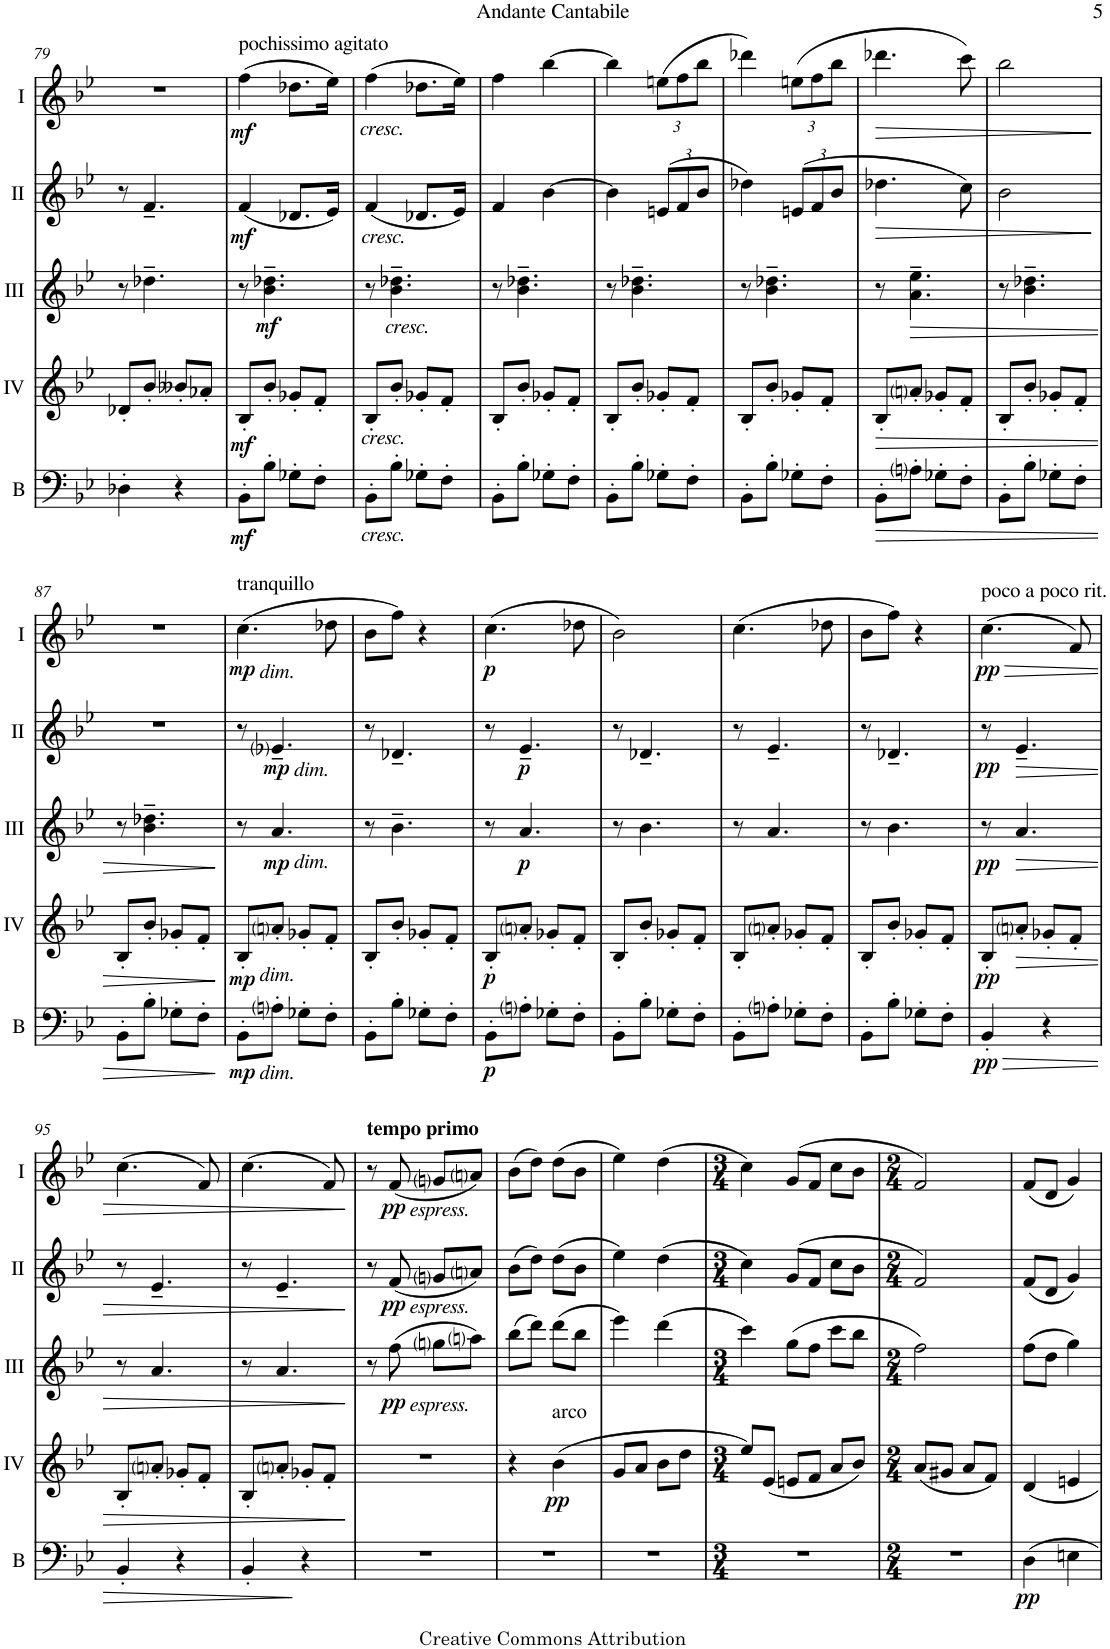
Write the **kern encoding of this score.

**kern	**dynam	**kern	**dynam	**kern	**dynam	**kern	**dynam	**kern	**dynam
*part5	*part5	*part4	*part4	*part3	*part3	*part2	*part2	*part1	*part1
*staff5	*staff5	*staff4	*staff4	*staff3	*staff3	*staff2	*staff2	*staff1	*staff1
*I"Bass	*	*I"Acc. 4	*	*I"Acc. 3	*	*I"Acc. 2	*	*I"Acc. 1	*
*I'B	*	*	*	*	*	*	*	*	*
!!LO:PB:g=z
*clefF4	*	*clefG2	*	*clefG2	*	*clefG2	*	*clefG2	*
*Trd7c12	*	*Trd7c12	*	*Trd7c12	*	*	*	*	*
*k[b-e-]	*	*k[b-e-]	*	*k[b-e-]	*	*k[b-e-]	*	*k[b-e-]	*
*M2/4	*	*M2/4	*	*M2/4	*	*M2/4	*	*M2/4	*
=79	=79	=79	=79	=79	=79	=79	=79	=79	=79
4D-X'\	.	8d-X'/L	.	8r	.	8r	.	2r	.
.	.	8b-'/J	.	4.dd-X~\	.	4.f~/	.	.	.
4r	.	8b--X'/L	.	.	.	.	.	.	.
.	.	8a-X'/J	.	.	.	.	.	.	.
=80	=80	=80	=80	=80	=80	=80	=80	=80	=80
!	!	!	!	!	!	!	!	!LO:TX:a:t=pochissimo agitato	!
!	!LO:DY:b	!	!LO:DY:b	!	!	!	!LO:DY:b	!	!LO:DY:b
8BB-'\L	mf	8B-'/L	mf	8r	.	(4f/	mf	(4ff\	mf
!	!	!	!	!	!LO:DY:b	!	!	!	!
8B-'\J	.	8b-'/J	.	4.b-\~ 4.dd-X\~	mf	.	.	.	.
8G-X'\L	.	8g-X'/L	.	.	.	8.d-X/L	.	8.dd-X\L	.
8F'\J	.	8f'/J	.	.	.	.	.	.	.
.	.	.	.	.	.	16e-/Jk)	.	16ee-\Jk)	.
=81	=81	=81	=81	=81	=81	=81	=81	=81	=81
!	!	!	!	!	!	!	!	!LO:TX:b:i:t=cresc.	!
!	!	!	!	!	!	!LO:TX:b:i:t=cresc.	!	!	!
!	!	!LO:TX:b:i:t=cresc.	!	!	!	!	!	!	!
!LO:TX:b:i:t=cresc.	!	!	!	!	!	!	!	!	!
8BB-'\L	.	8B-'/L	.	8r	.	(4f/	.	(4ff\	.
!	!	!	!	!LO:TX:b:i:t=cresc.	!	!	!	!	!
8B-'\J	.	8b-'/J	.	4.b-\~ 4.dd-X\~	.	.	.	.	.
8G-X'\L	.	8g-X'/L	.	.	.	8.d-X/L	.	8.dd-X\L	.
8F'\J	.	8f'/J	.	.	.	.	.	.	.
.	.	.	.	.	.	16e-/Jk)	.	16ee-\Jk)	.
=82	=82	=82	=82	=82	=82	=82	=82	=82	=82
8BB-'\L	.	8B-'/L	.	8r	.	4f/	.	4ff\	.
8B-'\J	.	8b-'/J	.	4.b-\~ 4.dd-X\~	.	.	.	.	.
8G-X'\L	.	8g-X'/L	.	.	.	[4b-\	.	[4bb-\	.
8F'\J	.	8f'/J	.	.	.	.	.	.	.
=83	=83	=83	=83	=83	=83	=83	=83	=83	=83
8BB-'\L	.	8B-'/L	.	8r	.	4b-\]	.	4bb-\]	.
8B-'\J	.	8b-'/J	.	4.b-\~ 4.dd-X\~	.	.	.	.	.
*	*	*	*	*	*	*Xbrackettup	*	*Xbrackettup	*
8G-X'\L	.	8g-X'/L	.	.	.	(12en/L	.	(12een\L	.
.	.	.	.	.	.	12f/	.	12ff\	.
8F'\J	.	8f'/J	.	.	.	.	.	.	.
.	.	.	.	.	.	12b-/J	.	12bb-\J	.
=84	=84	=84	=84	=84	=84	=84	=84	=84	=84
8BB-'\L	.	8B-'/L	.	8r	.	4dd-X\)	.	4ddd-X\)	.
8B-'\J	.	8b-'/J	.	4.b-\~ 4.dd-X\~	.	.	.	.	.
8G-X'\L	.	8g-X'/L	.	.	.	(12en/L	.	(12een\L	.
.	.	.	.	.	.	12f/	.	12ff\	.
8F'\J	.	8f'/J	.	.	.	.	.	.	.
.	.	.	.	.	.	12b-/J	.	12bb-\J	.
=85	=85	=85	=85	=85	=85	=85	=85	=85	=85
!	!LO:HP:b	!	!LO:HP:b	!	!	!	!LO:HP:b	!	!LO:HP:b
8BB-'\L	>	8B-'/L	>	8r	.	4.dd-X\	>	4.ddd-X\	>
!	!	!	!	!	!LO:HP:b	!	!	!	!
8Ani'\J	.	8ani'/J	.	4.a\~ 4.ee-\~	>	.	.	.	.
8G-X'\L	.	8g-X'/L	.	.	.	.	.	.	.
8F'\J	.	8f'/J	.	.	.	8cc\)	.	8ccc\)	.
=86	=86	=86	=86	=86	=86	=86	=86	=86	=86
8BB-'\L	.	8B-'/L	.	8r	.	2b-\	.	2bb-\	.
8B-'\J	.	8b-'/J	.	4.b-\~ 4.dd-X\~	.	.	.	.	.
8G-X'\L	.	8g-X'/L	.	.	.	.	.	.	.
8F'\J	.	8f'/J	.	.	.	.	.	.	.
.	.	.	.	.	.	.	]	.	]
!!LO:LB:g=z
=87	=87	=87	=87	=87	=87	=87	=87	=87	=87
8BB-'\L	.	8B-'/L	.	8r	.	2r	.	2r	.
8B-'\J	.	8b-'/J	.	4.b-\~ 4.dd-X\~	.	.	.	.	.
8G-X'\L	.	8g-X'/L	.	.	.	.	.	.	.
8F'\J	.	8f'/J	.	.	.	.	.	.	.
.	]	.	]	.	]	.	.	.	.
=88	=88	=88	=88	=88	=88	=88	=88	=88	=88
!	!	!	!	!	!	!	!	!LO:TX:a:t=tranquillo	!
!	!	!	!	!	!	!	!	!LO:TX:b:i:t=dim.	!
!	!	!LO:TX:b:i:t=dim.	!	!	!	!	!	!	!
!LO:TX:b:i:t=dim.	!	!	!	!	!	!	!	!	!
!	!LO:DY:b	!	!LO:DY:b	!	!	!	!	!	!LO:DY:b
8BB-'\L	mp	8B-'/L	mp	8r	.	8r	.	(4.cc\	mp
!	!	!	!	!	!	!LO:TX:b:i:t=dim.	!	!	!
!	!	!	!	!LO:TX:b:i:t=dim.	!	!	!	!	!
!	!	!	!	!	!LO:DY:b	!	!LO:DY:b	!	!
8Ani'\J	.	8ani'/J	.	4.a/	mp	4.e-i~/	mp	.	.
8G-X'\L	.	8g-X'/L	.	.	.	.	.	.	.
8F'\J	.	8f'/J	.	.	.	.	.	8dd-X\	.
=89	=89	=89	=89	=89	=89	=89	=89	=89	=89
8BB-'\L	.	8B-'/L	.	8r	.	8r	.	8b-\L	.
8B-'\J	.	8b-'/J	.	4.b-~\	.	4.d-X~/	.	8ff\J)	.
8G-X'\L	.	8g-X'/L	.	.	.	.	.	4r	.
8F'\J	.	8f'/J	.	.	.	.	.	.	.
=90	=90	=90	=90	=90	=90	=90	=90	=90	=90
!	!LO:DY:b	!	!LO:DY:b	!	!	!	!	!	!LO:DY:b
8BB-'\L	p	8B-'/L	p	8r	.	8r	.	(4.cc\	p
!	!	!	!	!	!LO:DY:b	!	!LO:DY:b	!	!
8Ani'\J	.	8ani'/J	.	4.a/	p	4.e-~/	p	.	.
8G-X'\L	.	8g-X'/L	.	.	.	.	.	.	.
8F'\J	.	8f'/J	.	.	.	.	.	8dd-X\	.
=91	=91	=91	=91	=91	=91	=91	=91	=91	=91
8BB-'\L	.	8B-'/L	.	8r	.	8r	.	2b-\)	.
8B-'\J	.	8b-'/J	.	4.b-\	.	4.d-X~/	.	.	.
8G-X'\L	.	8g-X'/L	.	.	.	.	.	.	.
8F'\J	.	8f'/J	.	.	.	.	.	.	.
=92	=92	=92	=92	=92	=92	=92	=92	=92	=92
8BB-'\L	.	8B-'/L	.	8r	.	8r	.	(4.cc\	.
8Ani'\J	.	8ani'/J	.	4.a/	.	4.e-~/	.	.	.
8G-X'\L	.	8g-X'/L	.	.	.	.	.	.	.
8F'\J	.	8f'/J	.	.	.	.	.	8dd-X\	.
=93	=93	=93	=93	=93	=93	=93	=93	=93	=93
8BB-'\L	.	8B-'/L	.	8r	.	8r	.	8b-\L	.
8B-'\J	.	8b-'/J	.	4.b-\	.	4.d-X~/	.	8ff\J)	.
8G-X'\L	.	8g-X'/L	.	.	.	.	.	4r	.
8F'\J	.	8f'/J	.	.	.	.	.	.	.
=94	=94	=94	=94	=94	=94	=94	=94	=94	=94
!	!	!	!	!	!	!	!	!LO:TX:a:t=poco a poco rit.	!
!	!LO:HP:b	!	!	!	!	!	!	!	!LO:HP:b
!	!LO:DY:n=1:b	!	!LO:DY:b	!	!LO:DY:b	!	!LO:DY:b	!	!LO:DY:n=1:b
4BB-'/	> pp	8B-'/L	pp	8r	pp	8r	pp	(4.cc\	> pp
!	!	!	!LO:HP:b	!	!LO:HP:b	!	!LO:HP:b	!	!
.	.	8ani'/J	>	4.a/	>	4.e-~/	>	.	.
4r	.	8g-X'/L	.	.	.	.	.	.	.
.	.	8f'/J	.	.	.	.	.	8f/)	.
!!LO:LB:g=z
=95	=95	=95	=95	=95	=95	=95	=95	=95	=95
4BB-'/	.	8B-'/L	.	8r	.	8r	.	(4.cc\	.
.	.	8ani'/J	.	4.a/	.	4.e-~/	.	.	.
4r	.	8g-X'/L	.	.	.	.	.	.	.
.	.	8f'/J	.	.	.	.	.	8f/)	.
=96	=96	=96	=96	=96	=96	=96	=96	=96	=96
4BB-'/	.	8B-'/L	.	8r	.	8r	.	(4.cc\	.
.	.	8ani'/J	.	4.a/	.	4.e-~/	.	.	.
4r	]	8g-X'/L	.	.	.	.	.	.	.
.	.	8f'/J	.	.	.	.	.	8f/)	.
.	.	.	]	.	]	.	]	.	]
=97	=97	=97	=97	=97	=97	=97	=97	=97	=97
!	!	!	!	!	!	!	!	!LO:TX:a:B:t=tempo primo	!
2r	.	2r	.	8r	.	8r	.	8r	.
!	!	!	!	!	!	!	!	!LO:TX:b:i:t=espress.	!
!	!	!	!	!	!	!LO:TX:b:i:t=espress.	!	!	!
!	!	!	!	!LO:TX:b:i:t=espress.	!	!	!	!	!
!	!	!	!	!	!LO:DY:b	!	!LO:DY:b	!	!LO:DY:b
.	.	.	.	(8ff\	pp	(8f/	pp	(8f/	pp
.	.	.	.	8ggni\L	.	8gni/L	.	8gni/L	.
.	.	.	.	8aani\J)	.	8ani/J)	.	8ani/J)	.
=98	=98	=98	=98	=98	=98	=98	=98	=98	=98
2r	.	4r	.	(8bb-\L	.	(8b-\L	.	(8b-\L	.
.	.	.	.	8ddd\J)	.	8dd\J)	.	8dd\J)	.
!	!	!LO:TX:a:t=arco	!	!	!	!	!	!	!
!	!	!	!LO:DY:b	!	!	!	!	!	!
.	.	(4b-\	pp	(8ddd\L	.	(8dd\L	.	(8dd\L	.
.	.	.	.	8bb-\J	.	8b-\J	.	8b-\J	.
=99	=99	=99	=99	=99	=99	=99	=99	=99	=99
2r	.	8g/L	.	4eee-\)	.	4ee-\)	.	4ee-\)	.
.	.	8a/J	.	.	.	.	.	.	.
.	.	8b-\L	.	(4ddd\	.	(4dd\	.	(4dd\	.
.	.	8dd\J	.	.	.	.	.	.	.
=100	=100	=100	=100	=100	=100	=100	=100	=100	=100
*M3/4	*	*M3/4	*	*M3/4	*	*M3/4	*	*M3/4	*
2.r	.	8ee-/L)	.	4ccc\)	.	4cc\)	.	4cc\)	.
.	.	(8e-/J	.	.	.	.	.	.	.
.	.	8en/L	.	(8gg\L	.	(8g/L	.	(8g/L	.
.	.	8f/J	.	8ff\J	.	8f/J	.	8f/J	.
.	.	8a/L	.	8ccc\L	.	8cc\L	.	8cc\L	.
.	.	8b-/J)	.	8bb-\J	.	8b-\J	.	8b-\J	.
=101	=101	=101	=101	=101	=101	=101	=101	=101	=101
*M2/4	*	*M2/4	*	*M2/4	*	*M2/4	*	*M2/4	*
2r	.	(8a/L	.	2ff\)	.	2f/)	.	2f/)	.
.	.	8g#X/J	.	.	.	.	.	.	.
.	.	8a/L	.	.	.	.	.	.	.
.	.	8f/J)	.	.	.	.	.	.	.
=102	=102	=102	=102	=102	=102	=102	=102	=102	=102
!	!LO:DY:b	!	!	!	!	!	!	!	!
4D\	pp	4d/	.	(8ff\L	.	(8f/L	.	(8f/L	.
.	.	.	.	8dd\J	.	8d/J	.	8d/J	.
4En\	.	4en/	.	4gg\)	.	4g/)	.	4g/)	.
=	=	=	=	=	=	=	=	=	=
*-	*-	*-	*-	*-	*-	*-	*-	*-	*-
